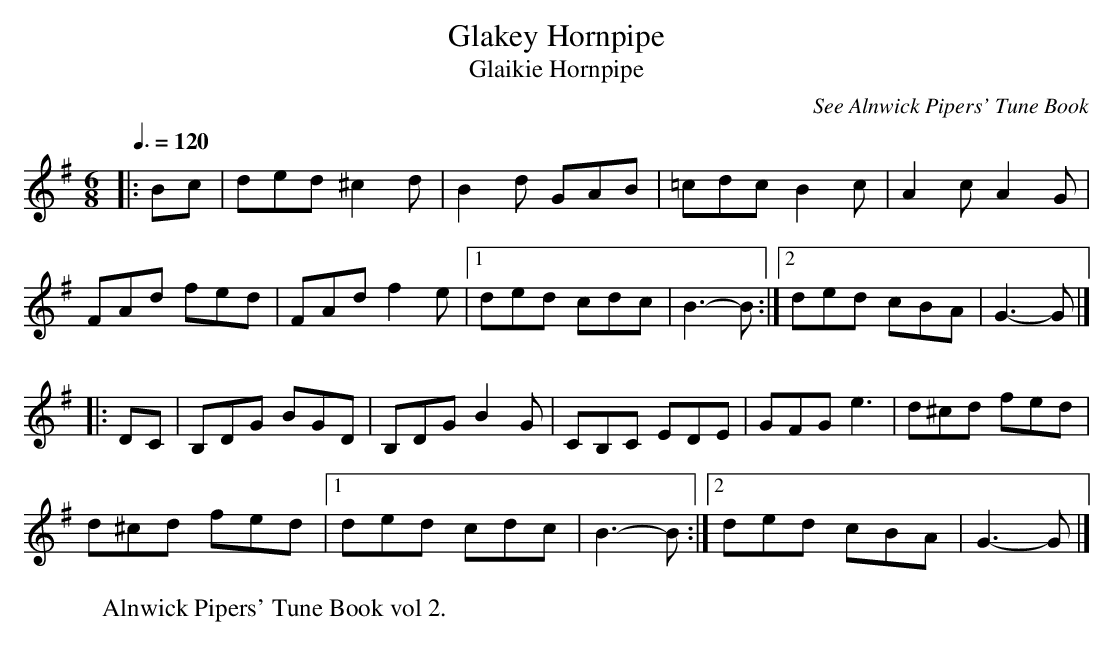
X:1
T:Glakey Hornpipe
T:Glaikie Hornpipe
C:See Alnwick Pipers' Tune Book
M:6/8
L:1/8
Q:3/8=120
K:G
|:Bc|ded ^c2d|B2d GAB|=cdc B2c|A2c A2G|
FAd fed| FAd f2e|1ded cdc|B3-B:|2ded cBA|G3-G|]
|:DC|B,DG BGD|B,DG B2G| CB,C EDE|GFG e3|d^cd fed|
d^cd fed|1 ded cdc|B3-B:|2ded cBA|G3-G|]
W:Alnwick Pipers' Tune Book vol 2.
